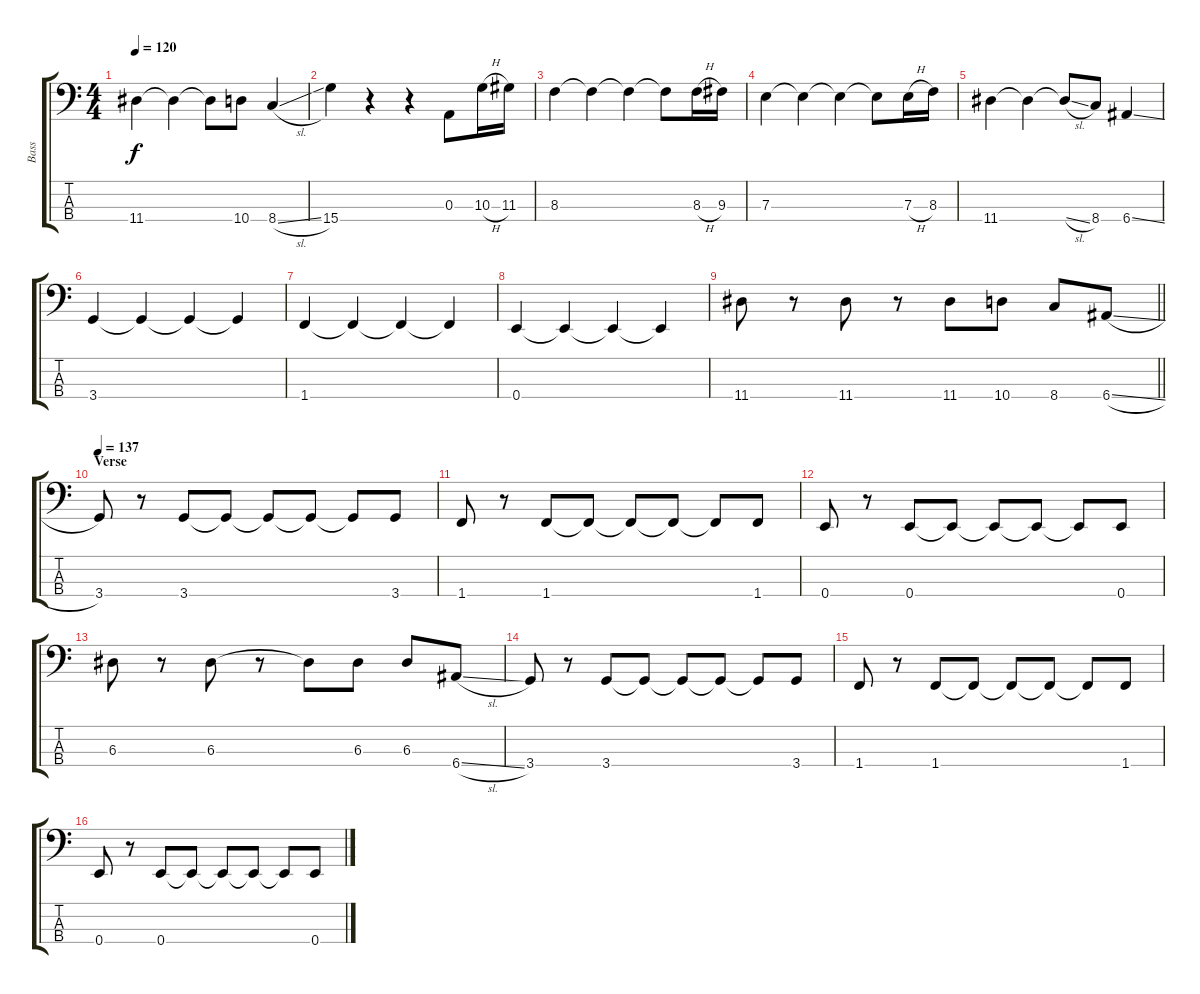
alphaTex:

\track ("Bass" "Bass") {instrument electricbassfinger}
\staff {score tabs}
\tuning (G2 D2 A1 E1) {hide}
\ts (4 4)
\tempo 120
\clef f4
\ks c
11.4.4{dy f} 11.4{t}.4 11.4{t}.8 10.4.8 8.4{sl}.4 |
15.4.4 r.4 r.4 0.3.8 10.3{h}.16 11.3.16 |
8.3.4 8.3{t}.4 8.3{t}.4 8.3{t}.8 8.3{h}.16 9.3.16 |
7.3.4 7.3{t}.4 7.3{t}.4 7.3{t}.8 7.3{h}.16 8.3.16 |
11.4.4 11.4{t}.4 11.4{sl t}.8 8.4.8 6.4{ss}.4 |
3.4.4 3.4{t}.4 3.4{t}.4 3.4{t}.4 |
1.4.4 1.4{t}.4 1.4{t}.4 1.4{t}.4 |
0.4.4 0.4{t}.4 0.4{t}.4 0.4{t}.4 |
\barLineRight lightlight
11.4.8 r.8 11.4.8 r.8 11.4.8 10.4.8 8.4.8 6.4{sl}.8 |
\section ("" "Verse")
\tempo 137
3.4.8 r.8 3.4.8 3.4{t}.8 3.4{t}.8 3.4{t}.8 3.4{t}.8 3.4.8 |
1.4.8 r.8 1.4.8 1.4{t}.8 1.4{t}.8 1.4{t}.8 1.4{t}.8 1.4.8 |
0.4.8 r.8 0.4.8 0.4{t}.8 0.4{t}.8 0.4{t}.8 0.4{t}.8 0.4.8 |
6.3.8 r.8 6.3.8 r.8 6.3{t}.8 6.3.8 6.3.8 6.4{sl}.8 |
3.4.8 r.8 3.4.8 3.4{t}.8 3.4{t}.8 3.4{t}.8 3.4{t}.8 3.4.8 |
1.4.8 r.8 1.4.8 1.4{t}.8 1.4{t}.8 1.4{t}.8 1.4{t}.8 1.4.8 |
0.4.8 r.8 0.4.8 0.4{t}.8 0.4{t}.8 0.4{t}.8 0.4{t}.8 0.4.8
